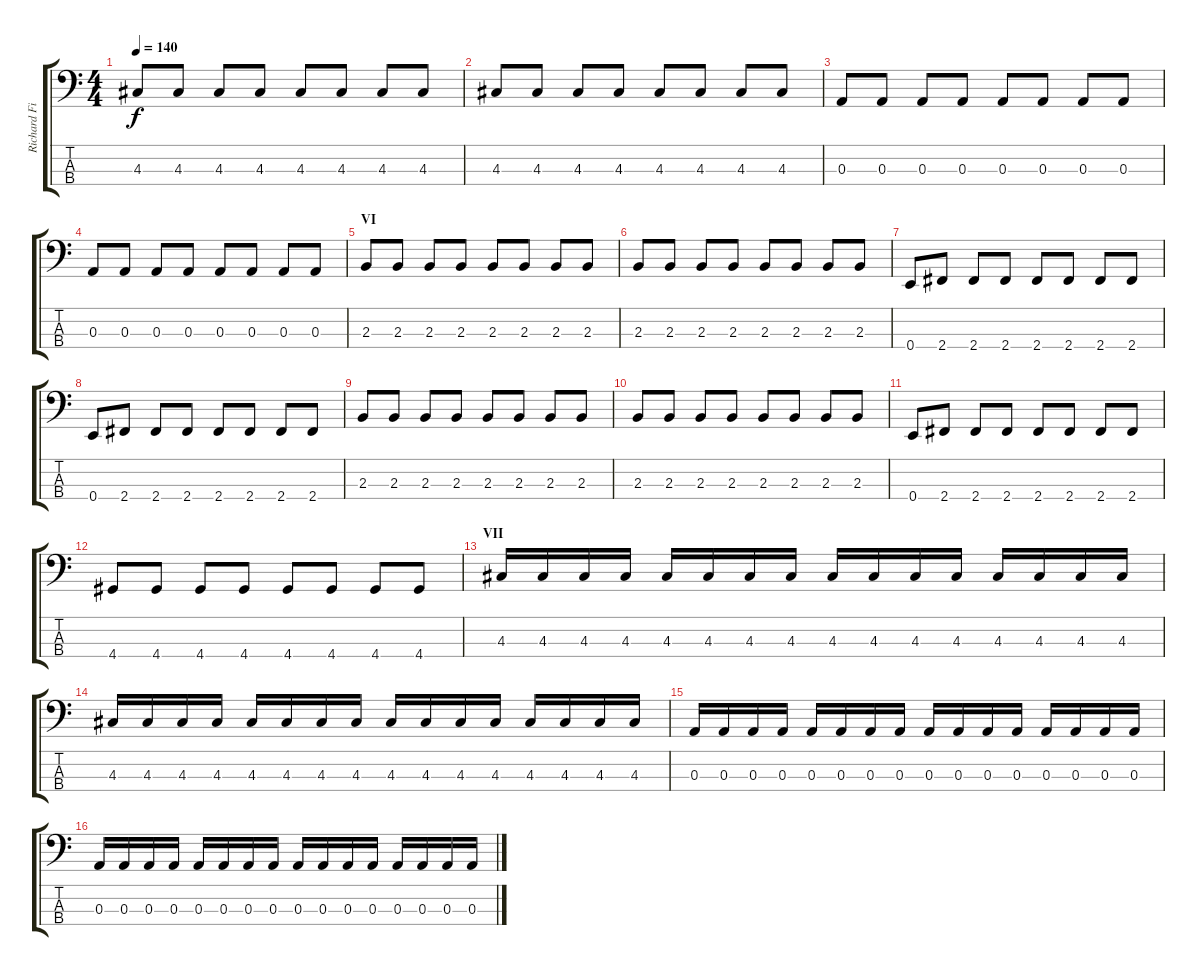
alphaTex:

\track ("Richard Filák" "Richard Fi") {instrument electricbassfinger}
\staff {score tabs}
\tuning (G2 D2 A1 E1) {hide}
\ts (4 4)
\tempo 140
\clef f4
\ks c
4.3.8{dy f} 4.3.8 4.3.8 4.3.8 4.3.8 4.3.8 4.3.8 4.3.8 |
4.3.8 4.3.8 4.3.8 4.3.8 4.3.8 4.3.8 4.3.8 4.3.8 |
0.3.8 0.3.8 0.3.8 0.3.8 0.3.8 0.3.8 0.3.8 0.3.8 |
0.3.8 0.3.8 0.3.8 0.3.8 0.3.8 0.3.8 0.3.8 0.3.8 |
\section ("" "VI")
2.3.8 2.3.8 2.3.8 2.3.8 2.3.8 2.3.8 2.3.8 2.3.8 |
2.3.8 2.3.8 2.3.8 2.3.8 2.3.8 2.3.8 2.3.8 2.3.8 |
0.4.8 2.4.8 2.4.8 2.4.8 2.4.8 2.4.8 2.4.8 2.4.8 |
0.4.8 2.4.8 2.4.8 2.4.8 2.4.8 2.4.8 2.4.8 2.4.8 |
2.3.8 2.3.8 2.3.8 2.3.8 2.3.8 2.3.8 2.3.8 2.3.8 |
2.3.8 2.3.8 2.3.8 2.3.8 2.3.8 2.3.8 2.3.8 2.3.8 |
0.4.8 2.4.8 2.4.8 2.4.8 2.4.8 2.4.8 2.4.8 2.4.8 |
4.4.8 4.4.8 4.4.8 4.4.8 4.4.8 4.4.8 4.4.8 4.4.8 |
\section ("" "VII")
4.3.16 4.3.16 4.3.16 4.3.16 4.3.16 4.3.16 4.3.16 4.3.16 4.3.16 4.3.16 4.3.16 4.3.16 4.3.16 4.3.16 4.3.16 4.3.16 |
4.3.16 4.3.16 4.3.16 4.3.16 4.3.16 4.3.16 4.3.16 4.3.16 4.3.16 4.3.16 4.3.16 4.3.16 4.3.16 4.3.16 4.3.16 4.3.16 |
0.3.16 0.3.16 0.3.16 0.3.16 0.3.16 0.3.16 0.3.16 0.3.16 0.3.16 0.3.16 0.3.16 0.3.16 0.3.16 0.3.16 0.3.16 0.3.16 |
0.3.16 0.3.16 0.3.16 0.3.16 0.3.16 0.3.16 0.3.16 0.3.16 0.3.16 0.3.16 0.3.16 0.3.16 0.3.16 0.3.16 0.3.16 0.3.16
